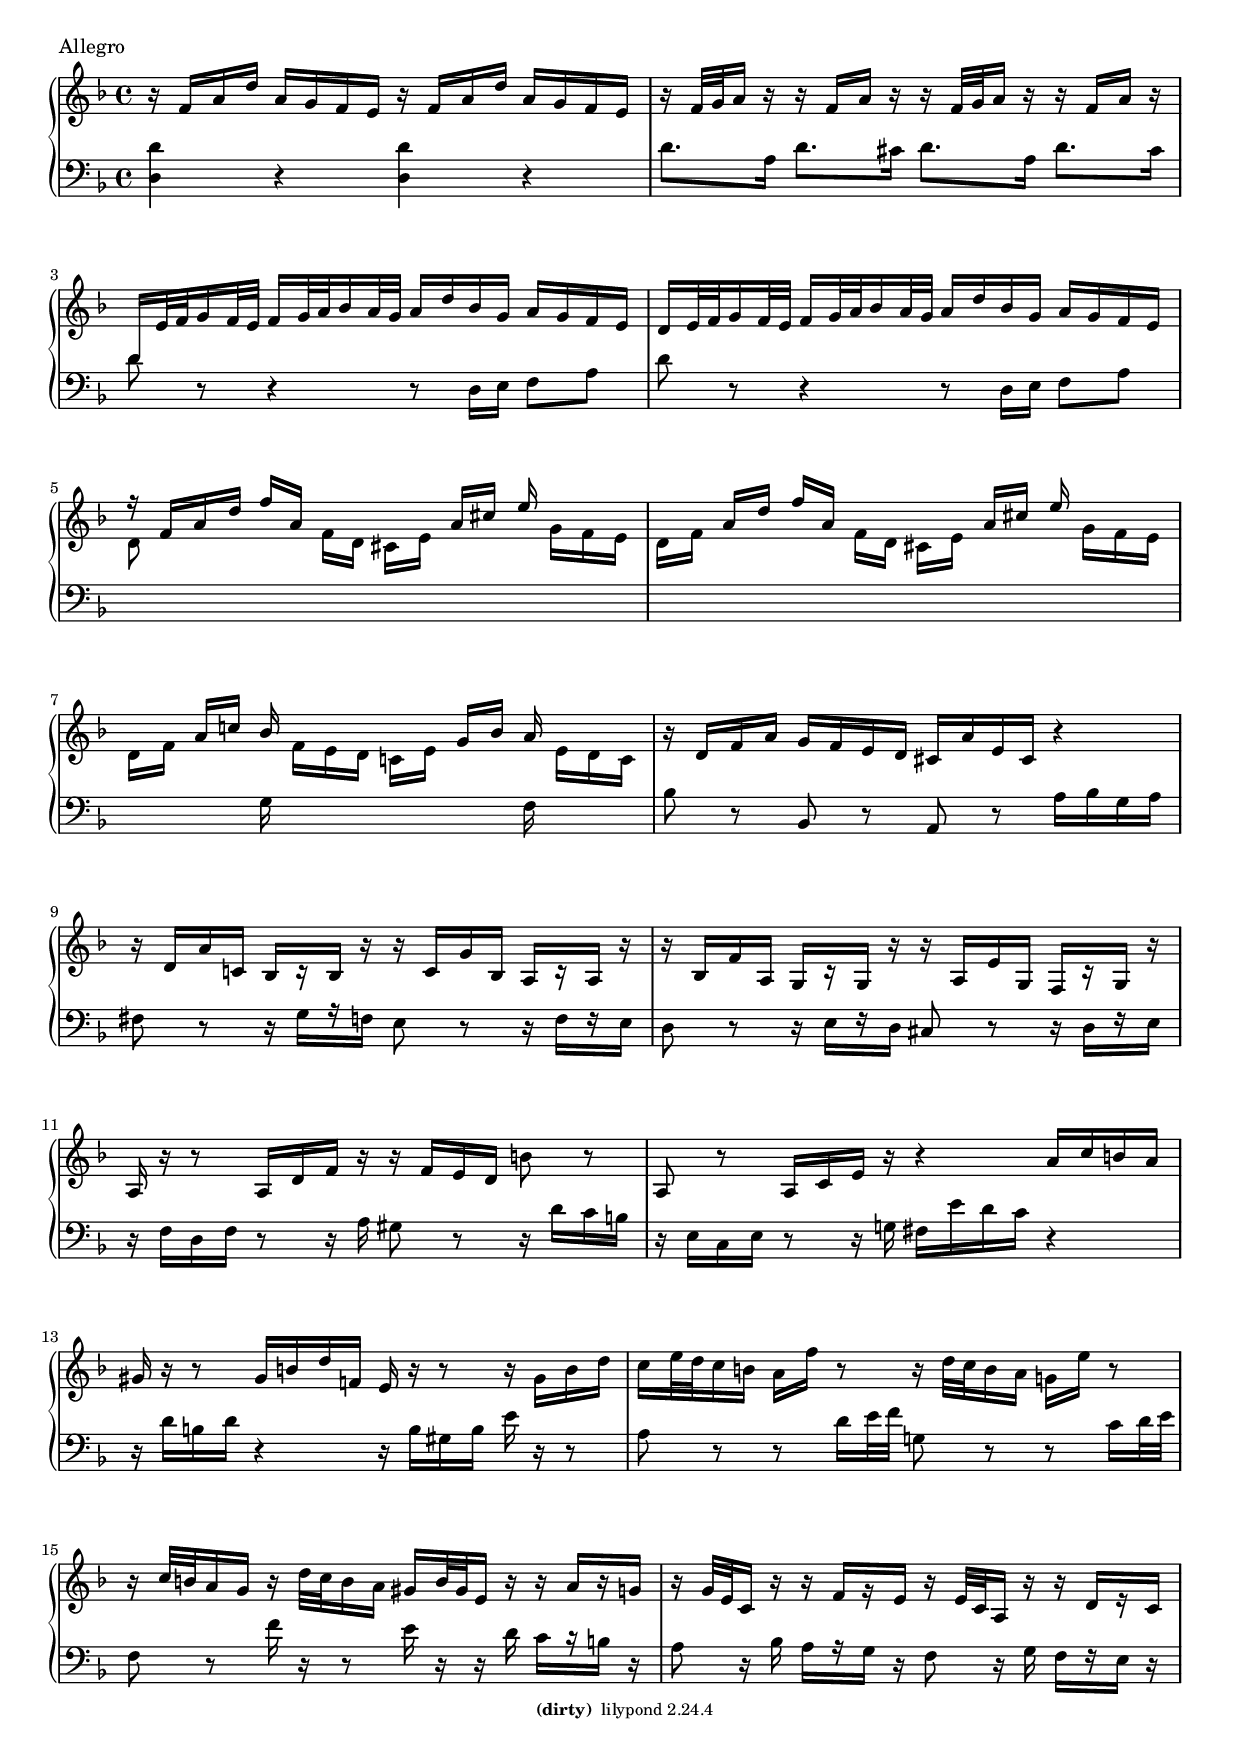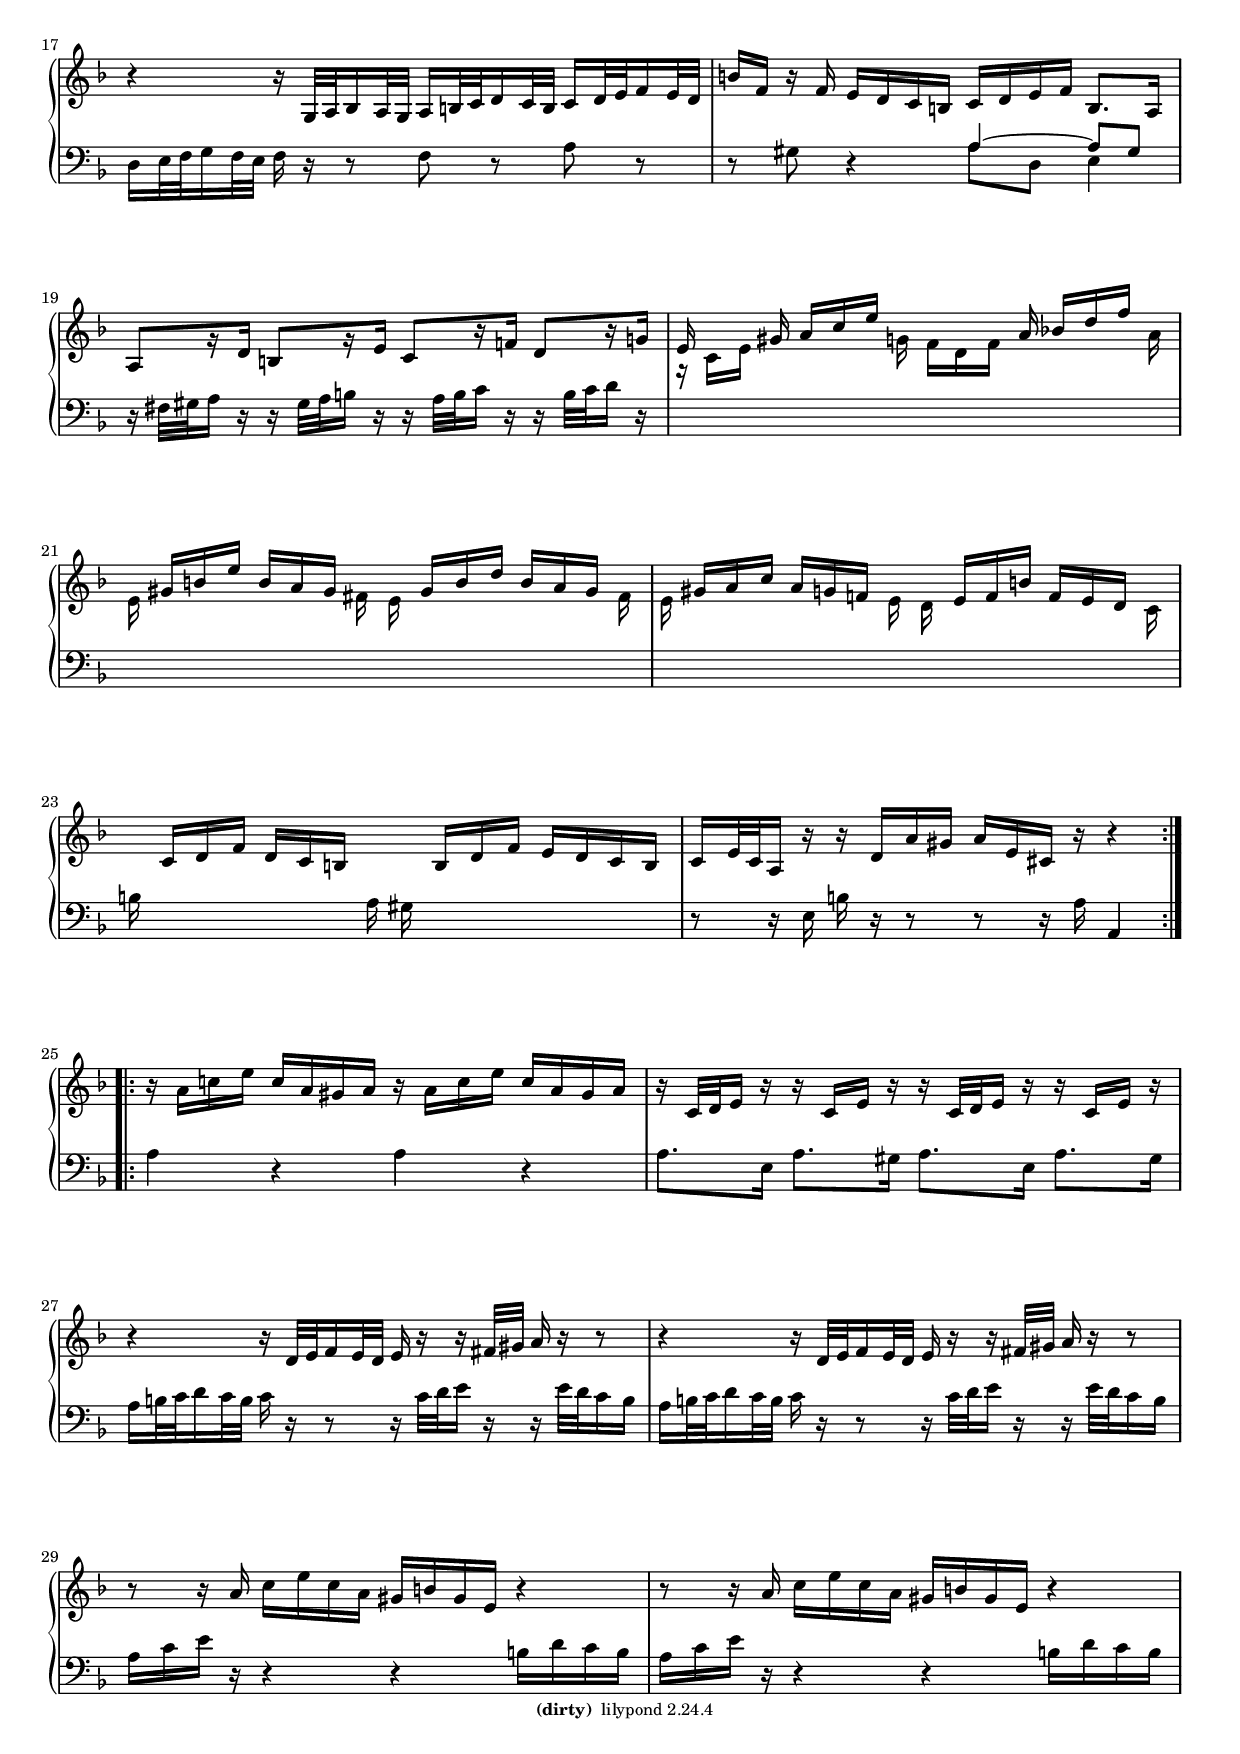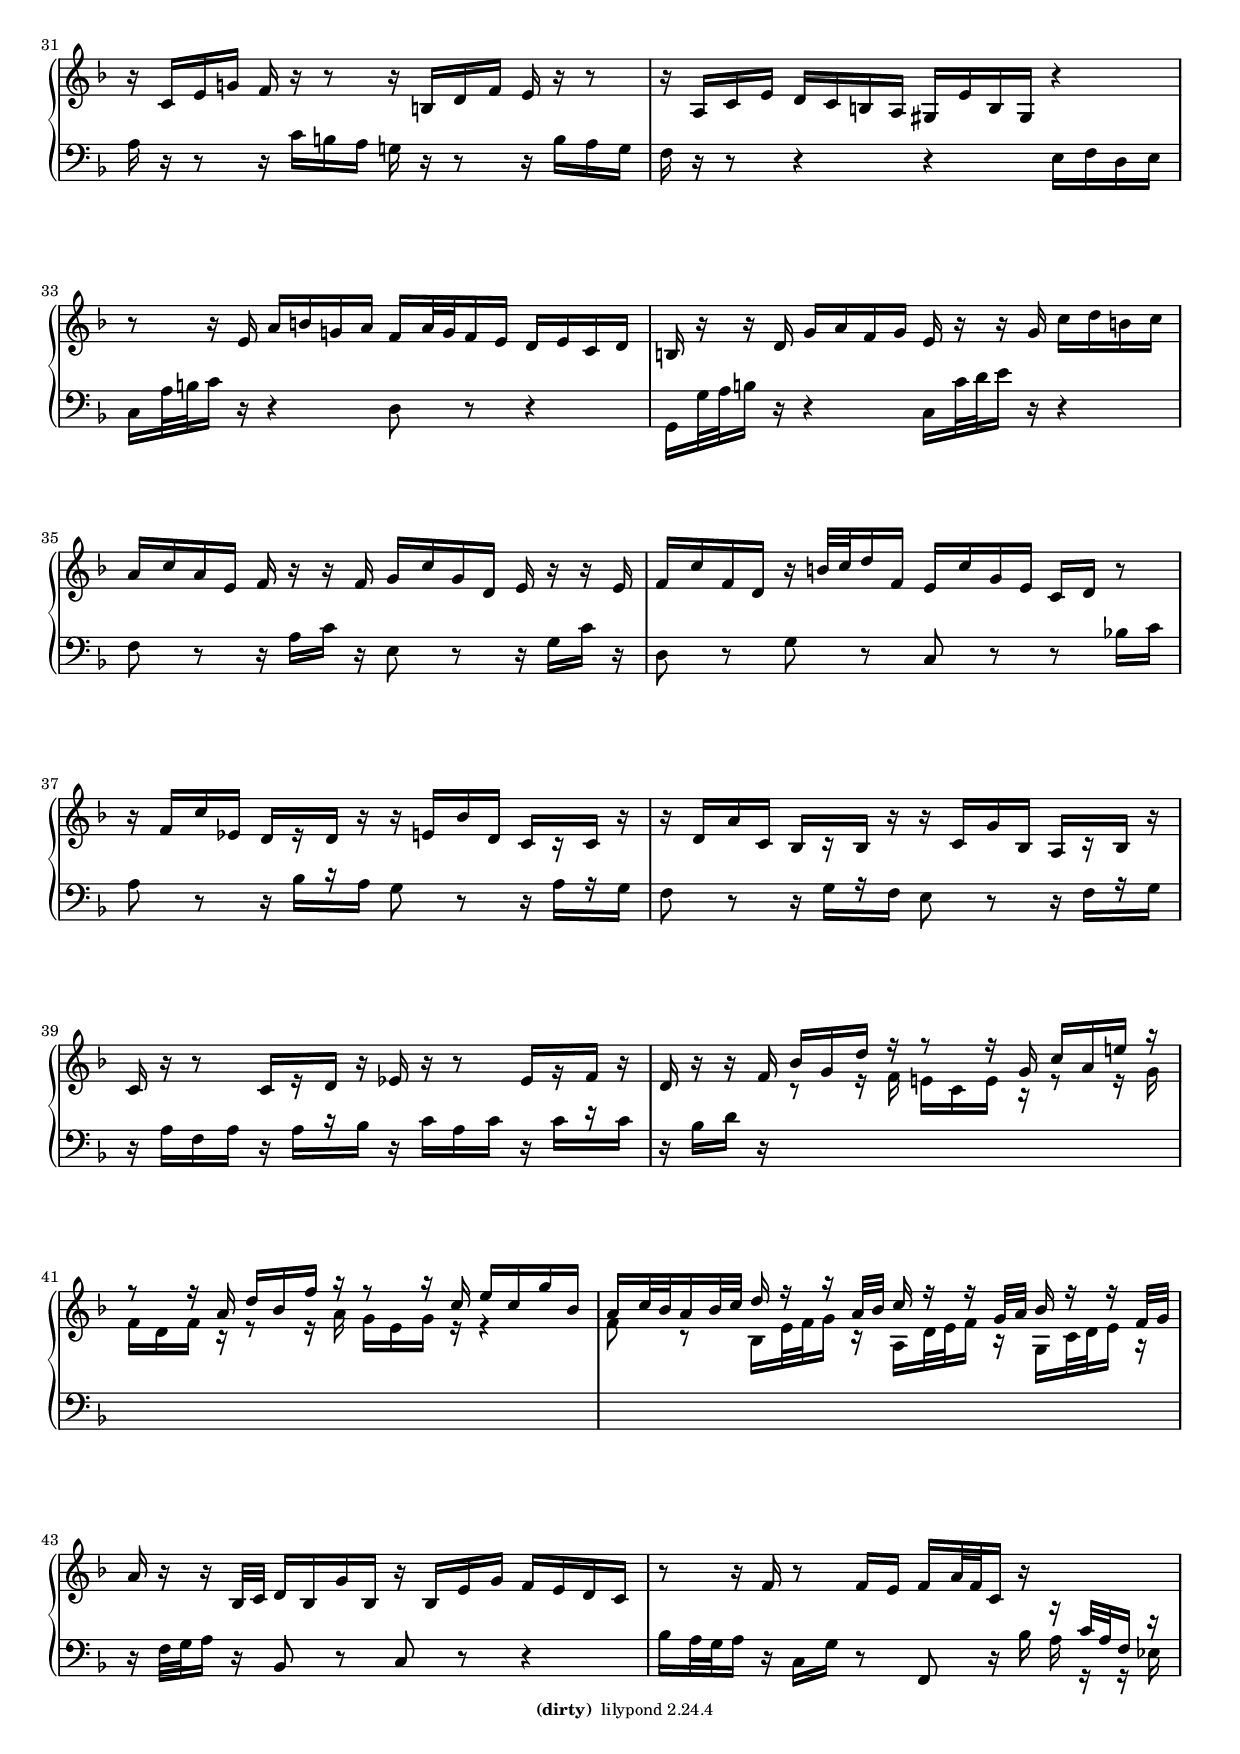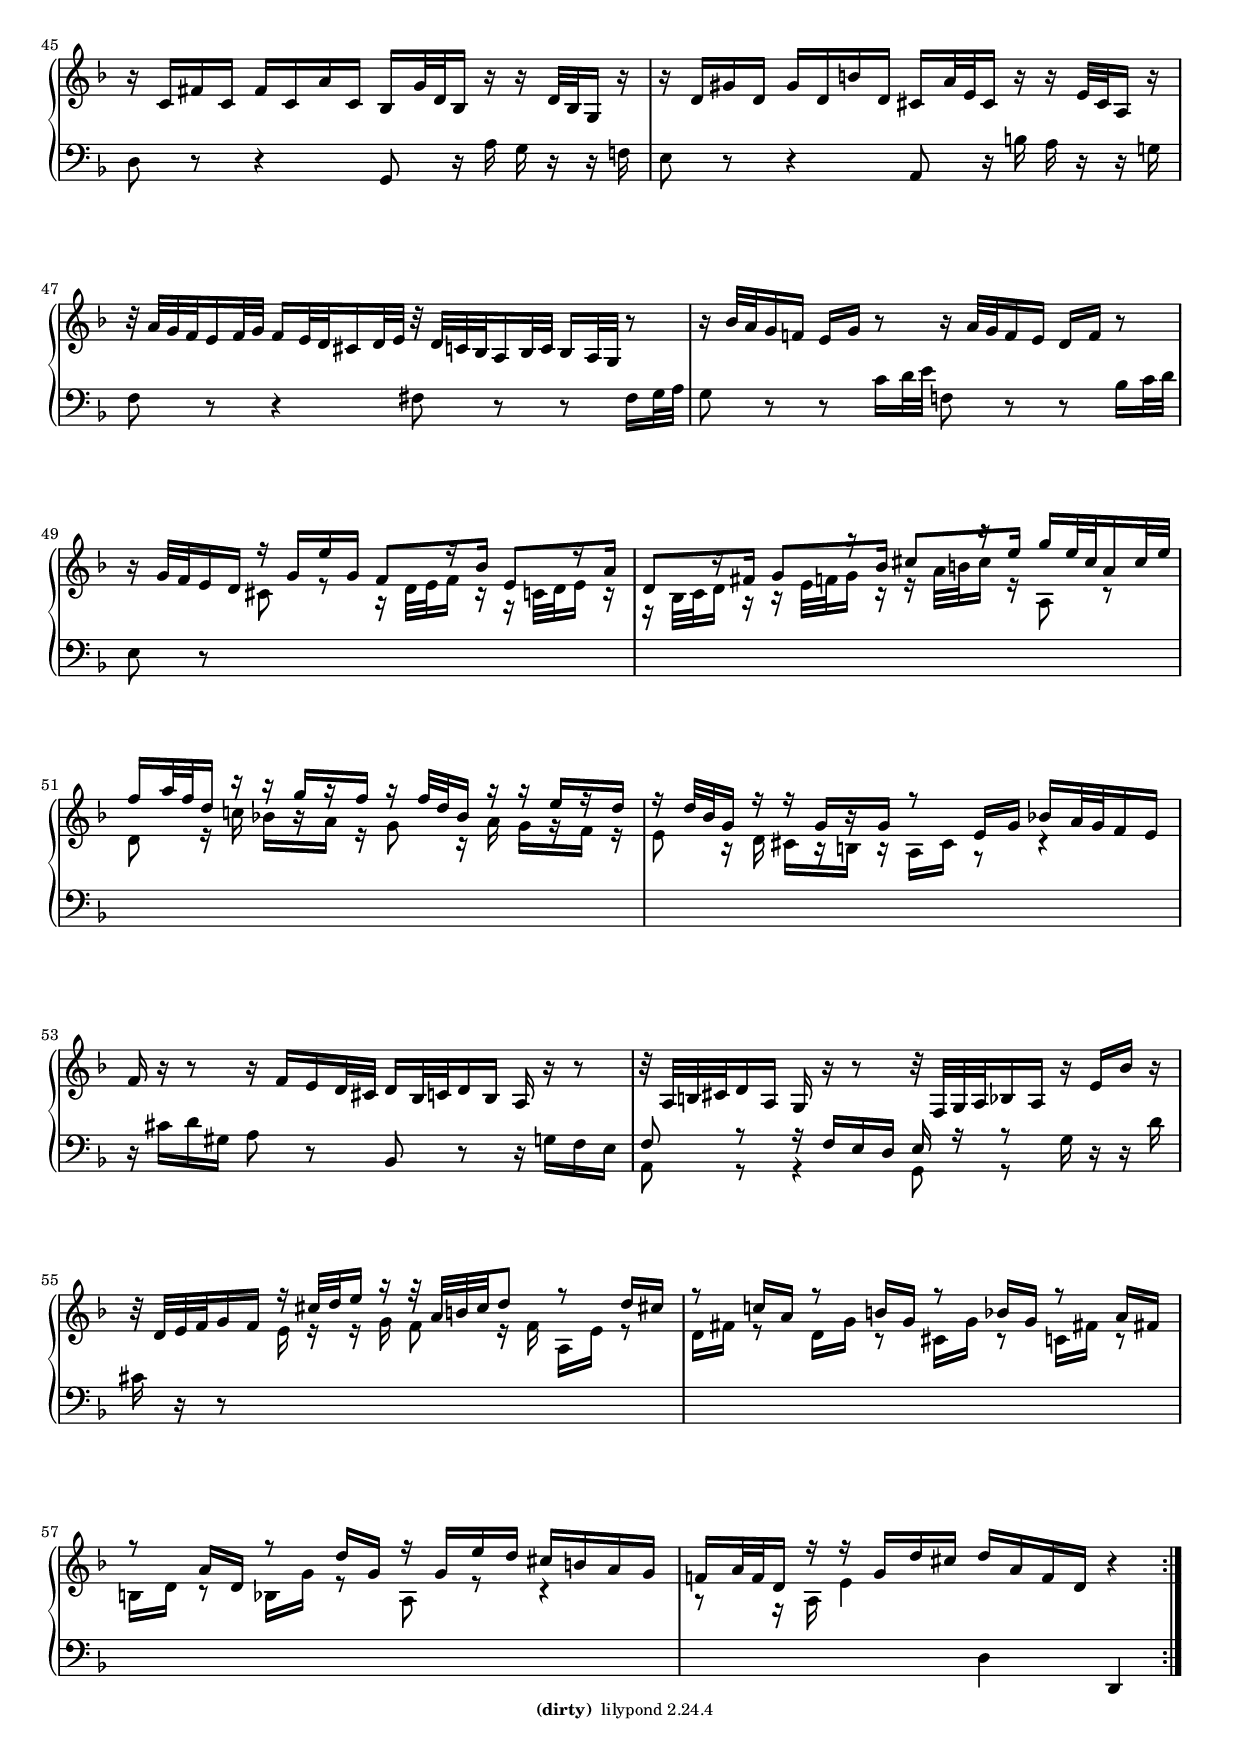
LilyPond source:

\version "2.18.2"

\include "../../general.ily"
\include "../../a4-210x297.ily"

breaks = {}

#(set-global-staff-size 17.3)
\version "2.18.2"

su = \stemUp
sd = \stemDown
sn = \stemNeutral
tu = \tieUp
td = \tieDown
tn = \tieNeutral
cstr = \change Staff = "right"
cstl = \change Staff = "left"

\header {
  meter = "Allegro"
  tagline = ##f
}

global = {
  \key d \minor
  \time 4/4
}

right = \relative c' {
  \global
 
  \repeat volta 2 {
    \repeat unfold 2 { r16 f a d a g f e }
    \repeat unfold 2 { r f32 g a16 r r f a r }
    
    \cstl \voiceOne
    \repeat unfold 2 {
      d,16 \cstr e32 f g16 f32 e f16 g32 a bes16 a32 g a16 d bes g a g f e }
    
    <<\new Voice { \voiceOne r16 f a d } 
      \new Voice { \voiceTwo d,8 }>>
    
    \oneVoice 
    \su f'16[ a,] \sd f[ d] cis[ e] \su a[ cis] e \sd g,[ f e]
    d[ f] \su a[ d] f[ a,] \sd f[ d] cis[ e] \su a[ cis] e \sd g,[ f e] 
    d[ f] \su a[ c!] bes \sd f[ e d] c![ e] \su g[ bes] a \sd e[ d c]
    
    \oneVoice r16 d f a g f e d cis a' e cis r4
    r16 d a' c,! bes[ r bes] r r c g' bes, a[ r a] r
    
    r bes f' a, g[ r g] r r a e' g, f[ r g] r
    a r r8 a16 d f r r f e d b'8 r
    a, r a16 c e r r4 a16 c b a
    
    
    gis r r8 gis16 b d f,! e r r8 r16 gis b d
    c e32 d c16 b a f' r8 r16 d32 c b16 a g! e' r8
    
    r16 c32 b a16 g r d'32 c b16 a gis b32 gis e16 r r a[ r g]
    r g32 e c16 r r f[ r e] r e32 c a16 r r d[ r c]
    
    r4 r16 g32 a bes16 a32 g a16 b32 c d16 c32 b c16 d32 e f16 e32 d 
    b'16 f r f e d c b c d e f b,8. a16
    
    a8[ r16 d] b8[ r16 e] c8[ r16 f!] d8[ r16 g!]
    <<{ e16 } \\ { r }>> \sd c[ e] \su gis a[ c e] \sd g, f[ d f] \su a bes![ d f] \sd a,
    e \su gis[ b e] b[ a gis] \sd fis e \su gis[ b d] b[ a gis] \sd fis
    
    e \su gis[ a c] a[ g f!] \sd e d \su e[ f b] f[ e d] \sd c
    \sn s c d f d c b s8 b16 d f e d c b 
    c e32 c a16 r r d a' gis a e cis r r4
  }
  
  \repeat volta 2 {
    r16 a' c! e c a gis a r a c e c a gis a
    \repeat unfold 2 { r c,32 d e16 r r c e r }
    
    \repeat unfold 2 {
      r4 r16 d32 e f16 e32 d e16 r r fis32 gis a16 r r8 }
    
    \repeat unfold 2 {
      r8 r16 a c e c a gis b gis e r4 }
    r16 c e g! f r r8 r16 b, d f e r r8
    
    r16 a, c e d c b a gis e' b gis r4
    r8 r16 e' a b g! a f a32 g f16 e d e c d
    
    b r r d g a f g e r r g c d b c
    a c a e f r r f g c g d e r r e
    f c' f, d r b'32 c d16 f, e c' g e c d r8
    
    
    r16 f c' ees, d[ r d] r r e bes' d, c[ r c] r
    r d a' c, bes[ r bes] r r c g' bes, a[ r bes] r
    c r r8 c16[ r d] r ees r r8 ees16[ r f] r
    
    d r r f \voiceOne bes g d' r r8 r16 g, c a e'! r
    r8 r16 a, d bes f' r r8 r16 c e c g' bes,
    
    a c32 bes a16 bes32 c d16 r r a32 bes c16 r r g32 a bes16 r r f32 g
    \oneVoice a16 r r bes,32 c d16 bes g' bes, r bes e g f e d c
    
    r8 r16 f r8 f16 e f a32 f c16 r \cstl \voiceOne  r c32 a f16 r
    \cstr \oneVoice r c' fis c fis c a' c, bes g'32 d bes16 r r d32 bes g16 r
    r d' gis d gis d b' d, cis a'32 e cis16 r r e32 cis a16 r
    
    r32 a' g f e16 f32 g f16 e32 d cis16 d32 e r d c bes a16 bes32 c bes16 a32 g r8
    r16 bes'32 a g16 f! e g r8 r16 a32 g f16 e d f r8
    
    
    r16 g32 f e16 d \voiceOne r16 g e' g, f8[ r16 bes] e,8[ r16 a]
    d,8[ r16 fis] g8[ r16 bes] cis8[ r16 e] g e32 cis a16 cis32 e
    
    f16 a32 f d16 r r g[ r f] r f32 d bes16 r r e[ r d]
    r d32 bes g16 r r g[ r g] r8 e16 g bes! a32 g f16 e
    
    \oneVoice f r r8 r16 f e d32 cis d16 bes32 c d16 bes a r r8
    r32 a b cis d16 a g r r8 r32 f g a bes16 a r e' bes' r
    
    r32 d, e f g16 f \voiceOne r cis'32 d e16 r r32 a, b cis d8 r d16 cis!
    r8 c!16 a r8 b16 g r8 bes16 g r8 a16 fis!
    
    r8 a16 d, r8 d'16 g, r16 g e' d cis b a g
    f! a32 f d16 r r g d' cis d a f d \oneVoice r4
  }
}
 
left = \relative c {
  \global
  
  \repeat volta 2 {
    <d d'>4 r q r
    \repeat unfold 2 { d'8. a16 d8. cis16 }
    
    \repeat unfold 2 {
      d8 r r4 r8 d,16 e f8 a }
    
    s1*2 
    s4 g16 s8. s4 f16 s8.
    
    bes8 r bes, r a r a'16 bes g a
    fis8 r r16 g[ r f] e8 r r16 f[ r e]
    
    d8 r r16 e16[ r d] cis8 r r16 d[ r e]
    r f d f r8 r16 a gis8 r r16 d' c b
    r e, c e r8 r16 g! fis e' d c r4
    
    
    r16 d b d r4 r16 b gis b e r r8
    a, r r d16 e32 f g,!8 r r c16 d32 e
    
    f,8 r f'16 r r8 e16 r r d c[ r b] r
    a8 r16 bes a[ r g] r f8 r16 g f[ r e] r
    
    d16 e32 f g16 f32 e f16 r r8 f r a r
    r gis r4 
    <<\new Voice { \voiceOne a4 ~ a8 gis }
      \new Voice { \voiceTwo a8 d, e4 }>>
    
    r16 fis32 gis a16 r r gis32 a b16 r r a32 b c16 r r b32 c d16 r
    s1*3
    
    b16 s4. a16 gis s s4.
    r8 r16 e b' r r8 r r16 a a,4
  }
  
  \repeat volta 2 {
    a'4 r a r
    \repeat unfold 2 { a8. e16 a8. gis16 }
    
    \repeat unfold 2 {
      a16 b32 c d16 c32 b c16 r r 8 r16 c32 d e16 r r e32 d c16 b }
    
    \repeat unfold 2 {
      a16 c e r r4 r b16 d c b}
    a16 r r8 r16 c b a g! r r8 r16 b a g
    
    f r r8 r4 r e16 f d e
    c a'32 b c16 r16 r4 d,8 r r4
    
    g,16 g'32 a b16 r r4 c,16 c'32 d e16 r r4
    f,8 r r16 a c r e,8 r r16 g c r
    d,8 r g r c, r r bes'!16 c
    
    
    a8 r r16 bes[ r a] g8 r r16 a[ r g]
    f8 r r16 g[ r f] e8 r r16 f[ r g]
    r a f a r a[ r bes] r c a c r c[ r c]
    
    r bes d r \cstr \voiceTwo r8 r16 f e! c e r r8 r16 g
    f d f r r8 r16 a g e g r r4
    
    f8 r bes,16 e32 f g16 r a, d32 e f16 r g, c32 d e16 r
    \cstl \oneVoice r16 f,32 g a16 r bes,8 r c r r4
    
    bes'16 a32 g a16 r c, g' r8 f, r16 \voiceTwo bes' a r r ees
    \oneVoice d8 r r4 g,8 r16 a' g r r f!
    e8 r r4 a,8 r16 b' a r r g!
    
    f8 r r4 fis8 r r fis16 g32 a 
    g8 r r c16 d32 e f,!8 r r bes16 c32 d
    
    
    e,8 r \cstr \voiceTwo cis' r r16 d32 e f16 r r c32 d e16 r
    r bes32 c d16 r r e32 f g16 r r a32 b cis16 r a,8 r
    
    d r16 c'!16 bes![ r a] r g8 r16 a g[ r f] r
    e8 r16 d cis[ r b] r a cis r8 r4
    
    \cstl \oneVoice r16 cis d gis, a8 r bes, r r16 g' f e
    <<\new Voice { \voiceOne f8 r r16 f e d e r r8 }
      \new Voice { \voiceTwo a,8 r r4 g8 r }>>
    g'16 r r d'
    
    cis r r8 \cstr \voiceTwo e16 r r g f8 r16 f a, e' r8
    d16 fis r8 d16 g r8 cis,16 g' r8 c,16 fis! r8
    
    b,16 d r8 bes16 g' r8 a, r r4
    r8 r16 a e'4 \cstl \oneVoice d, d,
  }
}

\score {
  \new PianoStaff <<
    \new Staff = "right" {
      << 
        \breaks
        \right
      >>
    }
    \new Staff = "left" { 
      \clef bass 
      <<
        \breaks
        \left 
      >>
    }
  >>
  \layout { indent = 0 }
}

